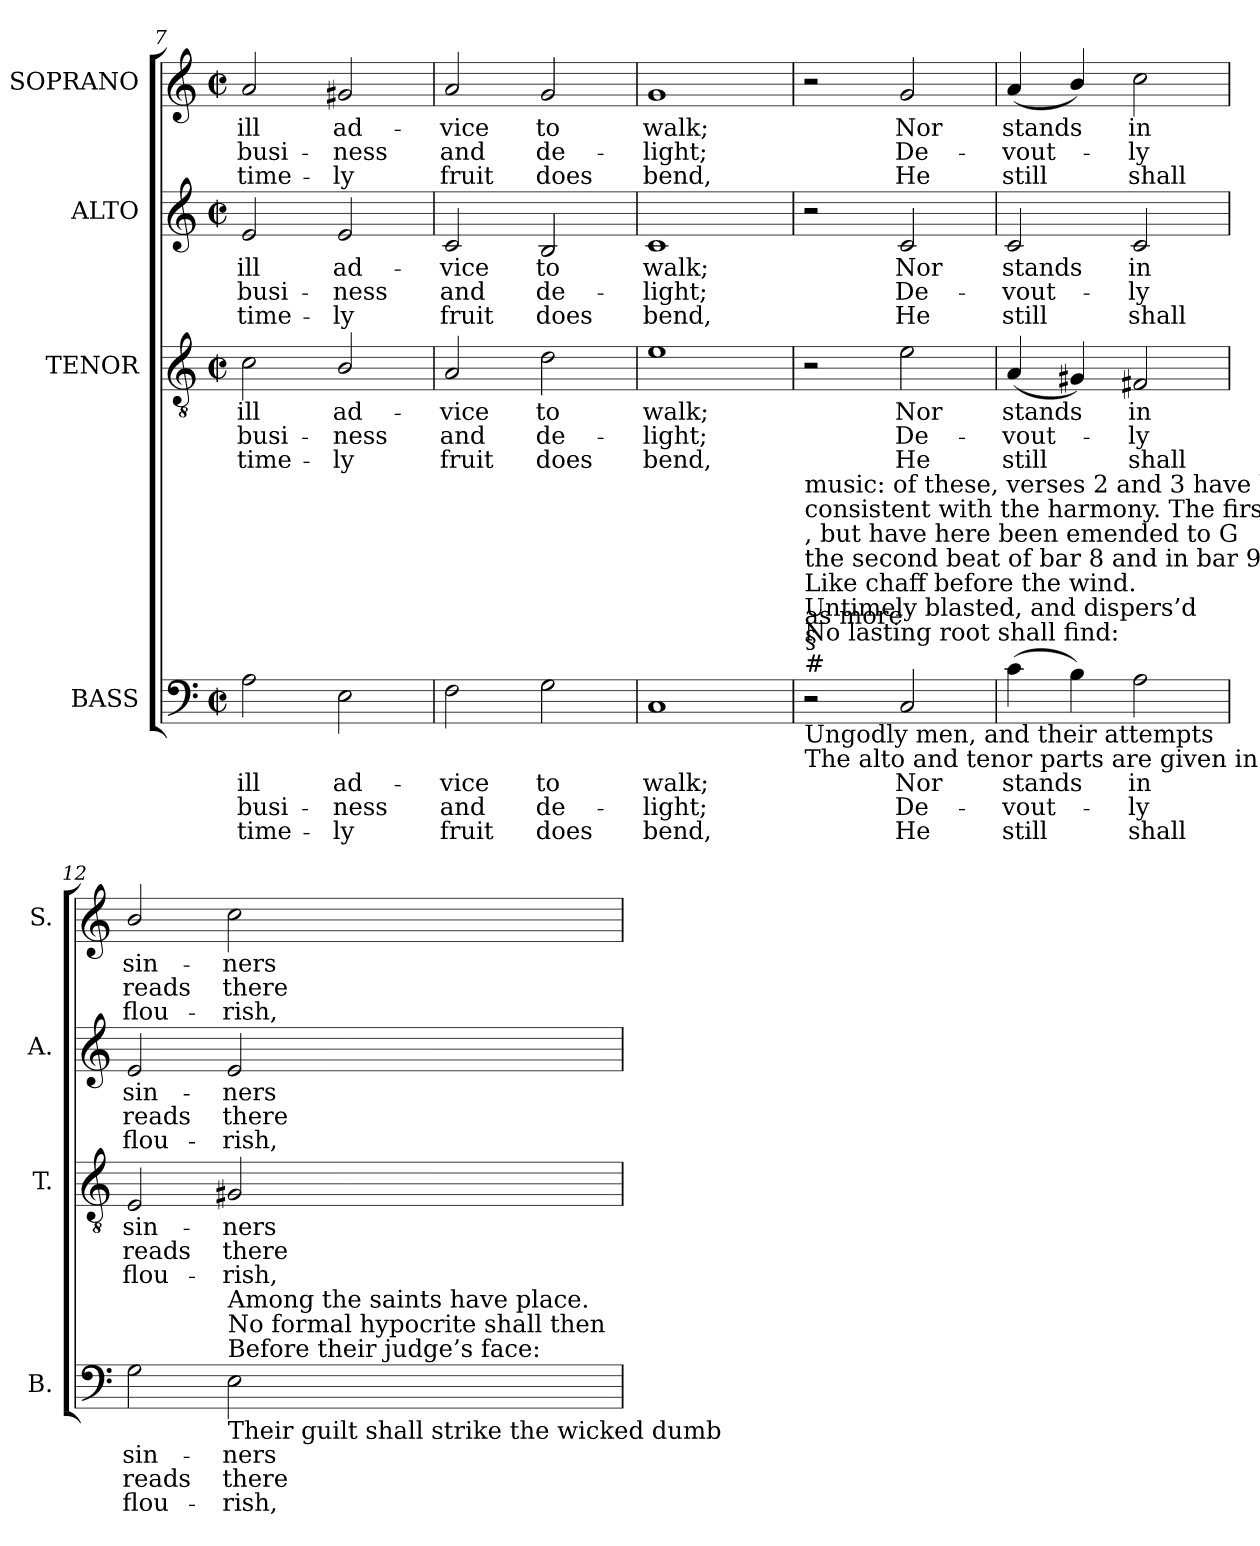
**kern	**text	**text	**text	**kern	**text	**text	**text	**kern	**text	**text	**text	**kern	**text	**text	**text
*part4	*part4	*part4	*part4	*part3	*part3	*part3	*part3	*part2	*part2	*part2	*part2	*part1	*part1	*part1	*part1
*staff4	*staff4	*staff4	*staff4	*staff3	*staff3	*staff3	*staff3	*staff2	*staff2	*staff2	*staff2	*staff1	*staff1	*staff1	*staff1
*I"BASS	*	*	*	*I"TENOR	*	*	*	*I"ALTO	*	*	*	*I"SOPRANO	*	*	*
*I'B.	*	*	*	*I'T.	*	*	*	*I'A.	*	*	*	*I'S.	*	*	*
*clefF4	*	*	*	*clefGv2	*	*	*	*clefG2	*	*	*	*clefG2	*	*	*
*	*	*	*	*ITrd7c12	*	*	*	*	*	*	*	*	*	*	*
*k[]	*	*	*	*k[]	*	*	*	*k[]	*	*	*	*k[]	*	*	*
*a:	*	*	*	*a:	*	*	*	*a:	*	*	*	*a:	*	*	*
*M2/2	*	*	*	*M2/2	*	*	*	*M2/2	*	*	*	*M2/2	*	*	*
*met(c|)	*	*	*	*met(c|)	*	*	*	*met(c|)	*	*	*	*met(c|)	*	*	*
=7	=7	=7	=7	=7	=7	=7	=7	=7	=7	=7	=7	=7	=7	=7	=7
!	!LO:LY:b:color=#000000	!LO:LY:b:color=#000000	!LO:LY:b:color=#000000	!	!	!	!	!	!	!	!	!	!	!	!
!	!	!	!	!	!LO:LY:b:color=#000000	!LO:LY:b:color=#000000	!LO:LY:b:color=#000000	!	!	!	!	!	!	!	!
!	!	!	!	!	!	!	!	!	!LO:LY:b:color=#000000	!LO:LY:b:color=#000000	!LO:LY:b:color=#000000	!	!	!	!
!	!	!	!	!	!	!	!	!	!	!	!	!	!LO:LY:b:color=#000000	!LO:LY:b:color=#000000	!LO:LY:b:color=#000000
2Ai\	ill	busi-	time-	2Ci\	ill	busi-	time-	2ei/	ill	busi-	time-	2ai/	ill	busi-	time-
!	!LO:LY:b:color=#000000	!LO:LY:b:color=#000000	!LO:LY:b:color=#000000	!	!	!	!	!	!	!	!	!	!	!	!
!	!	!	!	!	!LO:LY:b:color=#000000	!LO:LY:b:color=#000000	!LO:LY:b:color=#000000	!	!	!	!	!	!	!	!
!	!	!	!	!	!	!	!	!	!LO:LY:b:color=#000000	!LO:LY:b:color=#000000	!LO:LY:b:color=#000000	!	!	!	!
!	!	!	!	!	!	!	!	!	!	!	!	!	!LO:LY:b:color=#000000	!LO:LY:b:color=#000000	!LO:LY:b:color=#000000
2Ei\	ad-	-ness	-ly	2BBi/	ad-	-ness	-ly	2ei/	ad-	-ness	-ly	2g#Xi/	ad-	-ness	-ly
=8	=8	=8	=8	=8	=8	=8	=8	=8	=8	=8	=8	=8	=8	=8	=8
!	!LO:LY:b:color=#000000	!LO:LY:b:color=#000000	!LO:LY:b:color=#000000	!	!	!	!	!	!	!	!	!	!	!	!
!	!	!	!	!	!LO:LY:b:color=#000000	!LO:LY:b:color=#000000	!LO:LY:b:color=#000000	!	!	!	!	!	!	!	!
!	!	!	!	!	!	!	!	!	!LO:LY:b:color=#000000	!LO:LY:b:color=#000000	!LO:LY:b:color=#000000	!	!	!	!
!	!	!	!	!	!	!	!	!	!	!	!	!	!LO:LY:b:color=#000000	!LO:LY:b:color=#000000	!LO:LY:b:color=#000000
2Fi\	-vice	and	fruit	2AAi/	-vice	and	fruit	2ci/	-vice	and	fruit	2ai/	-vice	and	fruit
!	!LO:LY:b:color=#000000	!LO:LY:b:color=#000000	!LO:LY:b:color=#000000	!	!	!	!	!	!	!	!	!	!	!	!
!	!	!	!	!	!LO:LY:b:color=#000000	!LO:LY:b:color=#000000	!LO:LY:b:color=#000000	!	!	!	!	!	!	!	!
!	!	!	!	!	!	!	!	!	!LO:LY:b:color=#000000	!LO:LY:b:color=#000000	!LO:LY:b:color=#000000	!	!	!	!
!	!	!	!	!	!	!	!	!	!	!	!	!	!LO:LY:b:color=#000000	!LO:LY:b:color=#000000	!LO:LY:b:color=#000000
2Gi\	to	de-	does	2Di\	to	de-	does	2Bi/	to	de-	does	2gi/	to	de-	does
=9	=9	=9	=9	=9	=9	=9	=9	=9	=9	=9	=9	=9	=9	=9	=9
!	!LO:LY:b:color=#000000	!LO:LY:b:color=#000000	!LO:LY:b:color=#000000	!	!	!	!	!	!	!	!	!	!	!	!
!	!	!	!	!	!LO:LY:b:color=#000000	!LO:LY:b:color=#000000	!LO:LY:b:color=#000000	!	!	!	!	!	!	!	!
!	!	!	!	!	!	!	!	!	!LO:LY:b:color=#000000	!LO:LY:b:color=#000000	!LO:LY:b:color=#000000	!	!	!	!
!	!	!	!	!	!	!	!	!	!	!	!	!	!LO:LY:b:color=#000000	!LO:LY:b:color=#000000	!LO:LY:b:color=#000000
1Ci	walk;	-light;	bend,	1Ei	walk;	-light;	bend,	1ci	walk;	-light;	bend,	1gi	walk;	-light;	bend,
!!LO:LB:g=z
=10	=10	=10	=10	=10	=10	=10	=10	=10	=10	=10	=10	=10	=10	=10	=10
!LO:TX:b:t=Ungodly men, and their attempts	!	!	!	!	!	!	!	!	!	!	!	!	!	!	!
!LO:TX:t=No lasting root shall find&colon;	!	!	!	!	!	!	!	!	!	!	!	!	!	!	!
!LO:TX:t=Untimely blasted, and dispers’d	!	!	!	!	!	!	!	!	!	!	!	!	!	!	!
!LO:TX:t=Like chaff before the wind.	!	!	!	!	!	!	!	!	!	!	!	!	!	!	!
!LO:TX:b:t=The alto and tenor parts are given in the alto and tenor clefs respectively in the source. The notes in the soprano part on	!	!	!	!	!	!	!	!	!	!	!	!	!	!	!
!LO:TX:t=the second beat of bar 8 and in bar 9 are both printed in the source as G	!	!	!	!	!	!	!	!	!	!	!	!	!	!	!
!LO:TX:t=#	!	!	!	!	!	!	!	!	!	!	!	!	!	!	!
!LO:TX:t=, but have here been emended to G	!	!	!	!	!	!	!	!	!	!	!	!	!	!	!
!LO:TX:t=§	!	!	!	!	!	!	!	!	!	!	!	!	!	!	!
!LO:TX:t=as more	!	!	!	!	!	!	!	!	!	!	!	!	!	!	!
!LO:TX:t=consistent with the harmony. The first verse of text is underlaid in the source, with all subsequent verses printed after the	!	!	!	!	!	!	!	!	!	!	!	!	!	!	!
!LO:TX:t=music&colon; of these, verses 2 and 3 have here been underlaid additionally.	!	!	!	!	!	!	!	!	!	!	!	!	!	!	!
2r	.	.	.	2r	.	.	.	2r	.	.	.	2r	.	.	.
!	!LO:LY:b:color=#000000	!LO:LY:b:color=#000000	!LO:LY:b:color=#000000	!	!	!	!	!	!	!	!	!	!	!	!
!	!	!	!	!	!LO:LY:b:color=#000000	!LO:LY:b:color=#000000	!LO:LY:b:color=#000000	!	!	!	!	!	!	!	!
!	!	!	!	!	!	!	!	!	!LO:LY:b:color=#000000	!LO:LY:b:color=#000000	!LO:LY:b:color=#000000	!	!	!	!
!	!	!	!	!	!	!	!	!	!	!	!	!	!LO:LY:b:color=#000000	!LO:LY:b:color=#000000	!LO:LY:b:color=#000000
2Ci/	Nor	De-	He	2Ei\	Nor	De-	He	2ci/	Nor	De-	He	2gi/	Nor	De-	He
=11	=11	=11	=11	=11	=11	=11	=11	=11	=11	=11	=11	=11	=11	=11	=11
!	!LO:LY:b:color=#000000	!LO:LY:b:color=#000000	!LO:LY:b:color=#000000	!	!	!	!	!	!	!	!	!	!	!	!
!	!	!	!	!	!LO:LY:b:color=#000000	!LO:LY:b:color=#000000	!LO:LY:b:color=#000000	!	!	!	!	!	!	!	!
!	!	!	!	!	!	!	!	!	!LO:LY:b:color=#000000	!LO:LY:b:color=#000000	!LO:LY:b:color=#000000	!	!	!	!
!	!	!	!	!	!	!	!	!	!	!	!	!	!LO:LY:b:color=#000000	!LO:LY:b:color=#000000	!LO:LY:b:color=#000000
(4ci\	stands	-vout-	still	(4AAi/	stands	-vout-	still	2ci/	stands	-vout-	still	(4ai/	stands	-vout-	still
4Bi\)	.	.	.	4GG#Xi/)	.	.	.	.	.	.	.	4bi/)	.	.	.
!	!LO:LY:b:color=#000000	!LO:LY:b:color=#000000	!LO:LY:b:color=#000000	!	!	!	!	!	!	!	!	!	!	!	!
!	!	!	!	!	!LO:LY:b:color=#000000	!LO:LY:b:color=#000000	!LO:LY:b:color=#000000	!	!	!	!	!	!	!	!
!	!	!	!	!	!	!	!	!	!LO:LY:b:color=#000000	!LO:LY:b:color=#000000	!LO:LY:b:color=#000000	!	!	!	!
!	!	!	!	!	!	!	!	!	!	!	!	!	!LO:LY:b:color=#000000	!LO:LY:b:color=#000000	!LO:LY:b:color=#000000
2Ai\	in	-ly	shall	2FF#Xi/	in	-ly	shall	2ci/	in	-ly	shall	2cci\	in	-ly	shall
=12	=12	=12	=12	=12	=12	=12	=12	=12	=12	=12	=12	=12	=12	=12	=12
!	!LO:LY:b:color=#000000	!LO:LY:b:color=#000000	!LO:LY:b:color=#000000	!	!	!	!	!	!	!	!	!	!	!	!
!	!	!	!	!	!LO:LY:b:color=#000000	!LO:LY:b:color=#000000	!LO:LY:b:color=#000000	!	!	!	!	!	!	!	!
!	!	!	!	!	!	!	!	!	!LO:LY:b:color=#000000	!LO:LY:b:color=#000000	!LO:LY:b:color=#000000	!	!	!	!
!	!	!	!	!	!	!	!	!	!	!	!	!	!LO:LY:b:color=#000000	!LO:LY:b:color=#000000	!LO:LY:b:color=#000000
2Gi\	sin-	reads	flou-	2EEi/	sin-	reads	flou-	2ei/	sin-	reads	flou-	2bi/	sin-	reads	flou-
!	!LO:LY:b:color=#000000	!LO:LY:b:color=#000000	!LO:LY:b:color=#000000	!	!	!	!	!	!	!	!	!	!	!	!
!	!	!	!	!	!LO:LY:b:color=#000000	!LO:LY:b:color=#000000	!LO:LY:b:color=#000000	!	!	!	!	!	!	!	!
!	!	!	!	!	!	!	!	!	!LO:LY:b:color=#000000	!LO:LY:b:color=#000000	!LO:LY:b:color=#000000	!	!	!	!
!LO:TX:b:t=Their guilt shall strike the wicked dumb	!	!	!	!	!	!	!	!	!	!	!	!	!	!	!
!LO:TX:t=Before their judge’s face&colon;	!	!	!	!	!	!	!	!	!	!	!	!	!	!	!
!LO:TX:t=No formal hypocrite shall then	!	!	!	!	!	!	!	!	!	!	!	!	!	!	!
!LO:TX:t=Among the saints have place.	!	!	!	!	!	!	!	!	!	!	!	!	!	!	!
!	!	!	!	!	!	!	!	!	!	!	!	!	!LO:LY:b:color=#000000	!LO:LY:b:color=#000000	!LO:LY:b:color=#000000
2Ei\	-ners	there-	-rish,	2GG#Xi/	-ners	there-	-rish,	2ei/	-ners	there-	-rish,	2cci\	-ners	there-	-rish,
=	=	=	=	=	=	=	=	=	=	=	=	=	=	=	=
*-	*-	*-	*-	*-	*-	*-	*-	*-	*-	*-	*-	*-	*-	*-	*-
